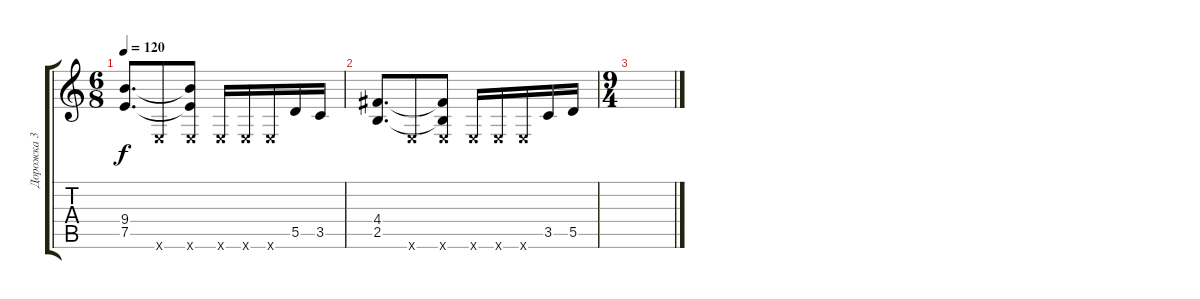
\track ("Дорожка 3" "Дорожка 3") {instrument distortionguitar}
\staff {score tabs}
\tuning (E4 B3 G3 D3 A2 E2) {hide}
\ts (6 8)
\tempo 120
\clef g2
\ks c
(9.4 7.5).8{d dy f} 0.6{x}.8 (9.4{t} 7.5{t} 0.6{x}).8 0.6{x}.16 0.6{x}.16 0.6{x}.16 5.5.16 3.5.16 |
(4.4 2.5).8{d} 0.6{x}.8 (4.4{t} 2.5{t} 0.6{x}).8 0.6{x}.16 0.6{x}.16 0.6{x}.16 3.5.16 5.5.16 |
\ts (9 4)
